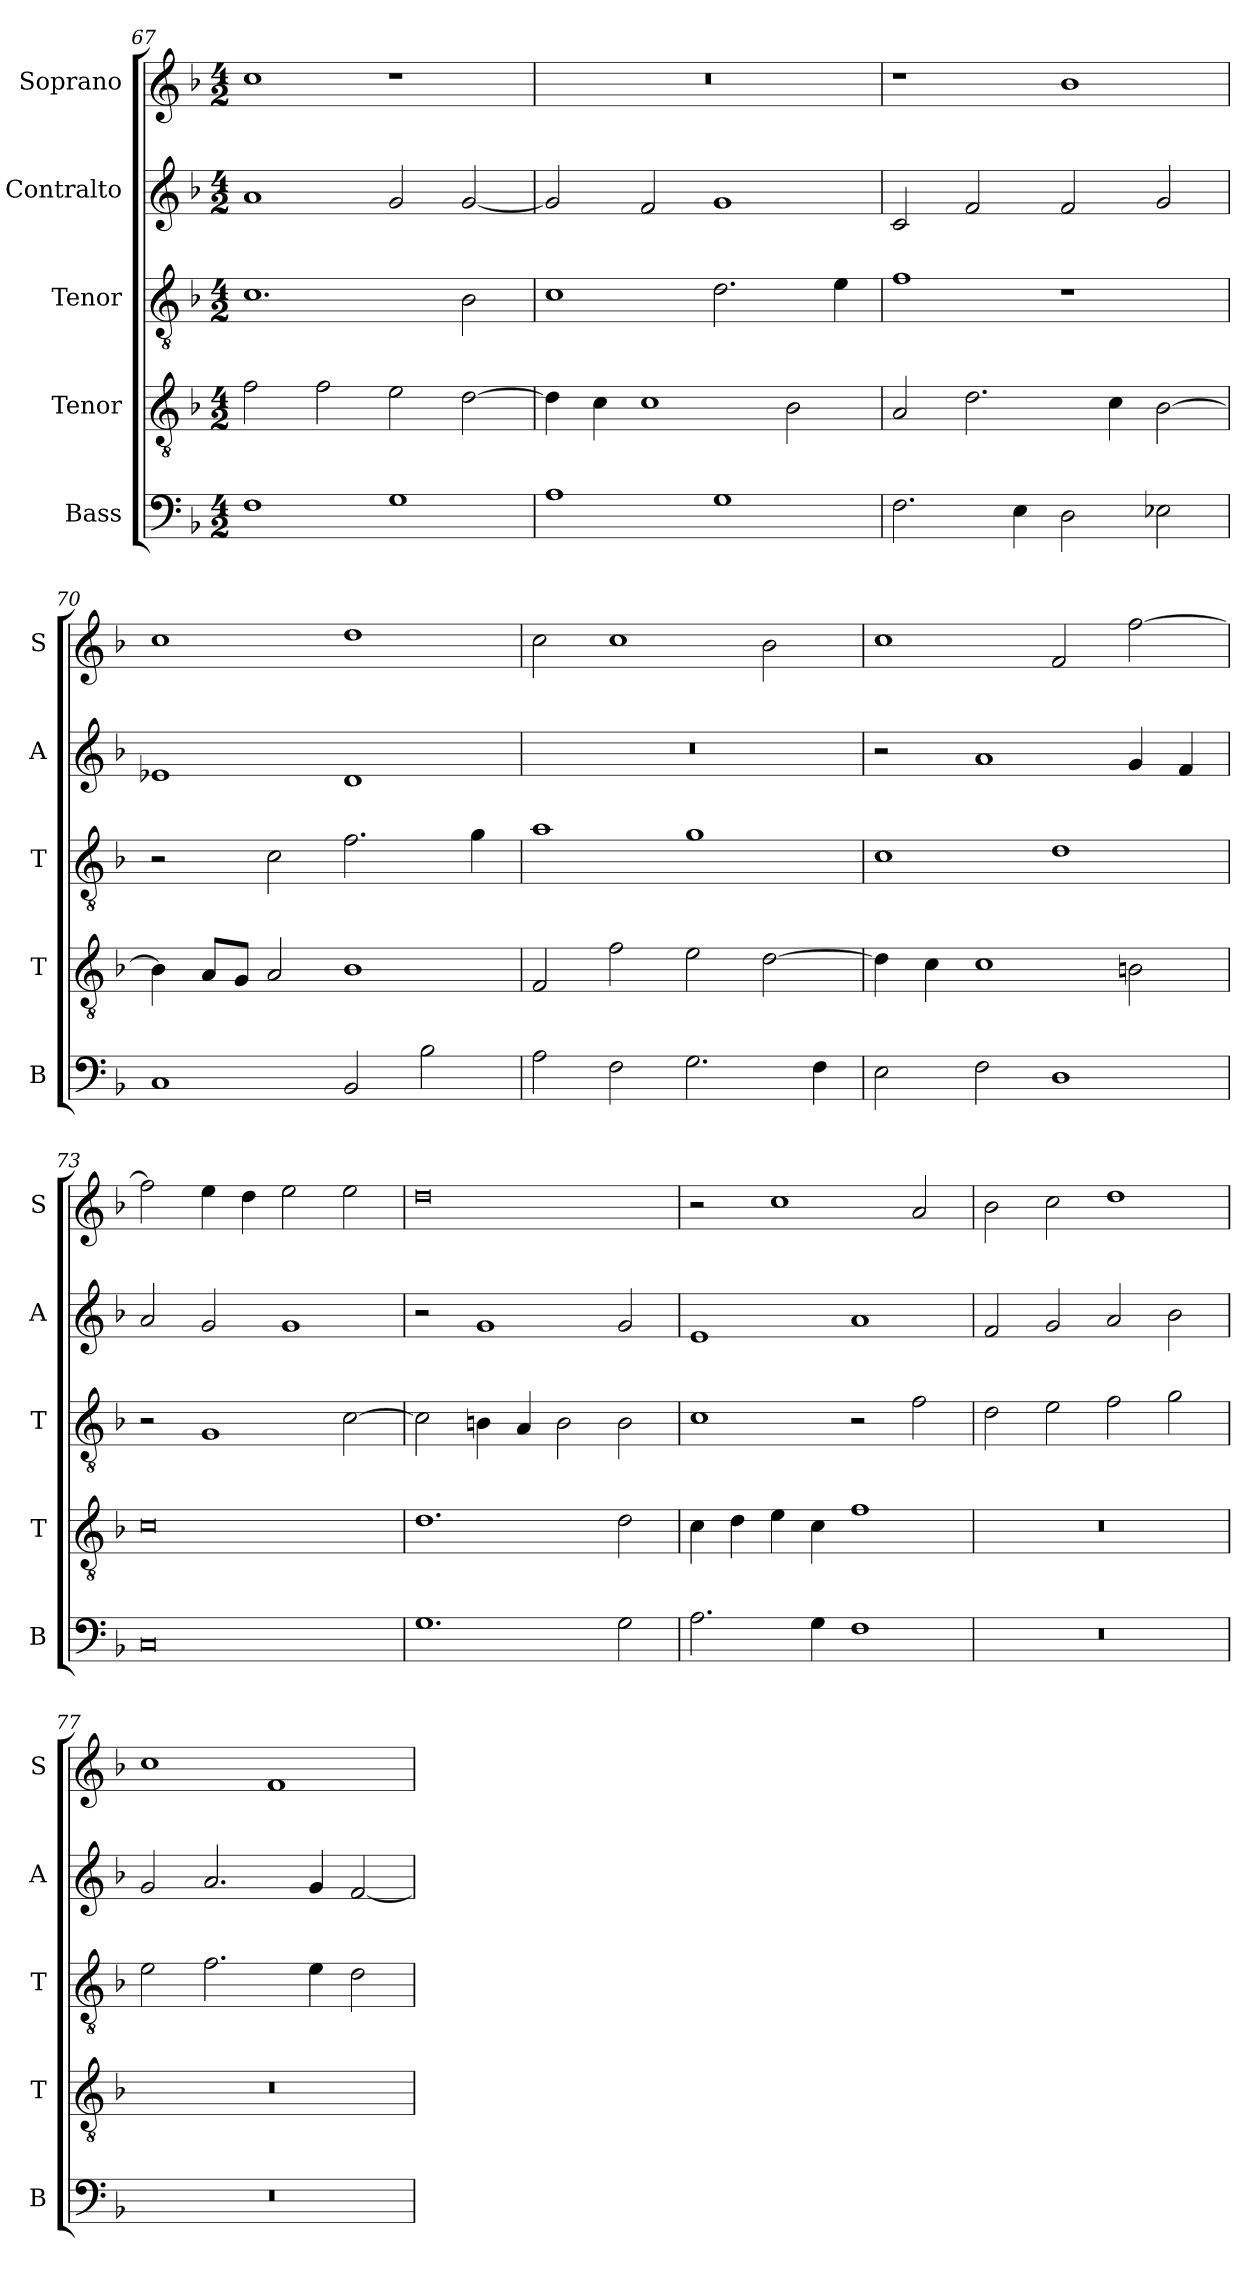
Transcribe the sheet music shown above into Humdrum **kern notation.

**kern	**kern	**kern	**kern	**kern
*part5	*part4	*part3	*part2	*part1
*staff5	*staff4	*staff3	*staff2	*staff1
*I"Bass	*I"Tenor	*I"Tenor	*I"Contralto	*I"Soprano
*I'B	*I'T	*I'T	*I'A	*I'S
*clefF4	*clefGv2	*clefGv2	*clefG2	*clefG2
*k[b-]	*k[b-]	*k[b-]	*k[b-]	*k[b-]
*F:ion	*F:ion	*F:ion	*F:ion	*F:ion
*M4/2	*M4/2	*M4/2	*M4/2	*M4/2
=67	=67	=67	=67	=67
1F	2f	1.c	1a	1cc
.	2f	.	.	.
1G	2e	.	2g	1r
.	[2d	2B-	[2g	.
=68	=68	=68	=68	=68
1A	4d]	1c	2g]	0r
.	4c	.	.	.
.	1c	.	2f	.
1G	.	2.d	1g	.
.	2B-	.	.	.
.	.	4e	.	.
=69	=69	=69	=69	=69
2.F	2A	1f	2c	1r
.	2.d	.	2f	.
4E	.	.	.	.
2D	.	1r	2f	1b-
.	4c	.	.	.
2E-X	[2B-	.	2g	.
=70	=70	=70	=70	=70
1C	4B-]	2r	1e-X	1cc
.	8A/L	.	.	.
.	8G/J	.	.	.
.	2A	2c	.	.
2BB-	1B-	2.f	1d	1dd
2B-	.	.	.	.
.	.	4g	.	.
=71	=71	=71	=71	=71
2A	2F	1a	0r	2cc
2F	2f	.	.	1cc
2.G	2e	1g	.	.
.	[2d	.	.	2b-
4F	.	.	.	.
=72	=72	=72	=72	=72
2E	4d]	1c	2r	1cc
.	4c	.	.	.
2F	1c	.	1a	.
1D	.	1d	.	2f
.	2Bn	.	4g	[2ff
.	.	.	4f	.
=73	=73	=73	=73	=73
0C	0c	2r	2a	2ff]
.	.	1G	2g	4ee
.	.	.	.	4dd
.	.	.	1g	2ee
.	.	[2c	.	2ee
=74	=74	=74	=74	=74
1.G	1.d	2c]	2r	0dd
.	.	4Bn	1g	.
.	.	4A	.	.
.	.	2B	.	.
2G	2d	2B	2g	.
=75	=75	=75	=75	=75
2.A	4c	1c	1e	2r
.	4d	.	.	.
.	4e	.	.	1cc
4G	4c	.	.	.
1F	1f	2r	1a	.
.	.	2f	.	2a
=76	=76	=76	=76	=76
0r	0r	2d	2f	2b-
.	.	2e	2g	2cc
.	.	2f	2a	1dd
.	.	2g	2b-	.
=77	=77	=77	=77	=77
0r	0r	2e	2g	1cc
.	.	2.f	2.a	.
.	.	.	.	1f
.	.	4e	4g	.
.	.	2d	[2f	.
=	=	=	=	=
*-	*-	*-	*-	*-
